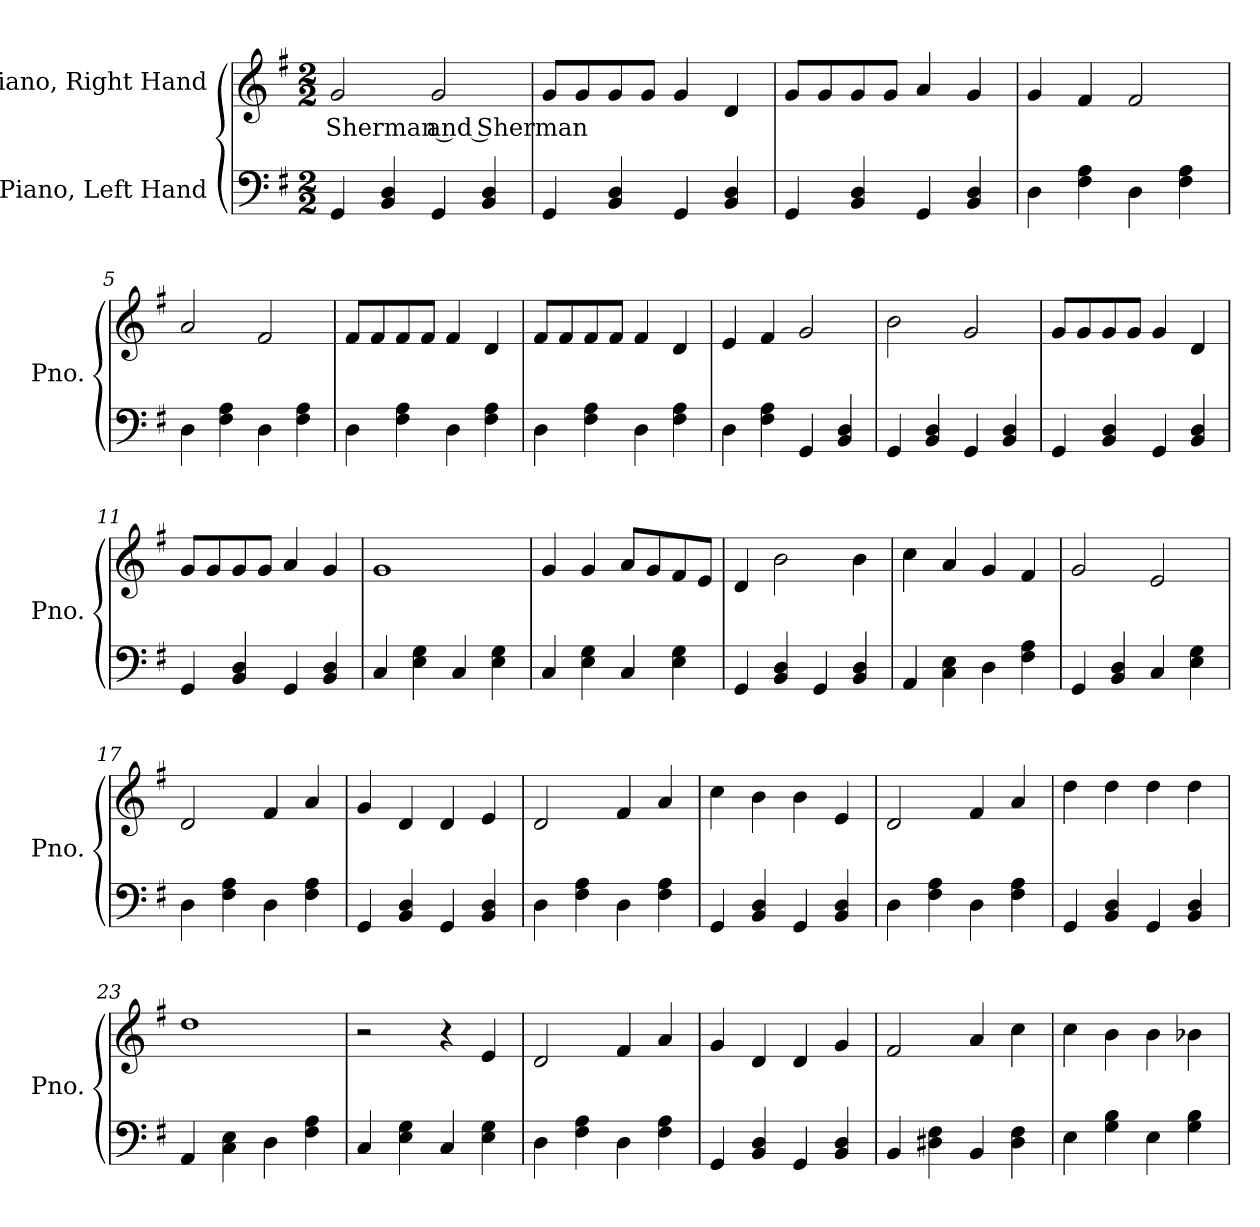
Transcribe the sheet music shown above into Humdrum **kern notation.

**kern	**kern	**text
*part2	*part1	*part1
*staff2	*staff1	*staff1
*I"Piano, Left Hand	*I"Piano, Right Hand	*
*I'Pno.	*I'Pno.	*
*clefF4	*clefG2	*
*k[f#]	*k[f#]	*
*M2/2	*M2/2	*
*MM170	*MM170	*
=1	=1	=1
!	!	!LO:LY:b
4GG/	2g/	Sherman and Sherman
4BB/ 4D/	.	.
4GG/	2g/	.
4BB/ 4D/	.	.
=2	=2	=2
4GG/	8g/L	.
.	8g/	.
4BB/ 4D/	8g/	.
.	8g/J	.
4GG/	4g/	.
4BB/ 4D/	4d/	.
=3	=3	=3
4GG/	8g/L	.
.	8g/	.
4BB/ 4D/	8g/	.
.	8g/J	.
4GG/	4a/	.
4BB/ 4D/	4g/	.
=4	=4	=4
4D\	4g/	.
4F#\ 4A\	4f#/	.
4D\	2f#/	.
4F#\ 4A\	.	.
!!LO:LB:g=z
=5	=5	=5
4D\	2a/	.
4F#\ 4A\	.	.
4D\	2f#/	.
4F#\ 4A\	.	.
=6	=6	=6
4D\	8f#/L	.
.	8f#/	.
4F#\ 4A\	8f#/	.
.	8f#/J	.
4D\	4f#/	.
4F#\ 4A\	4d/	.
=7	=7	=7
4D\	8f#/L	.
.	8f#/	.
4F#\ 4A\	8f#/	.
.	8f#/J	.
4D\	4f#/	.
4F#\ 4A\	4d/	.
=8	=8	=8
4D\	4e/	.
4F#\ 4A\	4f#/	.
4GG/	2g/	.
4BB/ 4D/	.	.
=9	=9	=9
4GG/	2b\	.
4BB/ 4D/	.	.
4GG/	2g/	.
4BB/ 4D/	.	.
=10	=10	=10
4GG/	8g/L	.
.	8g/	.
4BB/ 4D/	8g/	.
.	8g/J	.
4GG/	4g/	.
4BB/ 4D/	4d/	.
=11	=11	=11
4GG/	8g/L	.
.	8g/	.
4BB/ 4D/	8g/	.
.	8g/J	.
4GG/	4a/	.
4BB/ 4D/	4g/	.
!!LO:LB:g=z
=12	=12	=12
4C/	1g	.
4E\ 4G\	.	.
4C/	.	.
4E\ 4G\	.	.
=13	=13	=13
4C/	4g/	.
4E\ 4G\	4g/	.
4C/	8a/L	.
.	8g/	.
4E\ 4G\	8f#/	.
.	8e/J	.
=14	=14	=14
4GG/	4d/	.
4BB/ 4D/	2b\	.
4GG/	.	.
4BB/ 4D/	4b\	.
=15	=15	=15
4AA/	4cc\	.
4C\ 4E\	4a/	.
4D\	4g/	.
4F#\ 4A\	4f#/	.
=16	=16	=16
4GG/	2g/	.
4BB/ 4D/	.	.
4C/	2e/	.
4E\ 4G\	.	.
=17	=17	=17
4D\	2d/	.
4F#\ 4A\	.	.
4D\	4f#/	.
4F#\ 4A\	4a/	.
=18	=18	=18
4GG/	4g/	.
4BB/ 4D/	4d/	.
4GG/	4d/	.
4BB/ 4D/	4e/	.
=19	=19	=19
4D\	2d/	.
4F#\ 4A\	.	.
4D\	4f#/	.
4F#\ 4A\	4a/	.
!!LO:LB:g=z
=20	=20	=20
4GG/	4cc\	.
4BB/ 4D/	4b\	.
4GG/	4b\	.
4BB/ 4D/	4e/	.
=21	=21	=21
4D\	2d/	.
4F#\ 4A\	.	.
4D\	4f#/	.
4F#\ 4A\	4a/	.
=22	=22	=22
4GG/	4dd\	.
4BB/ 4D/	4dd\	.
4GG/	4dd\	.
4BB/ 4D/	4dd\	.
=23	=23	=23
4AA/	1dd	.
4C\ 4E\	.	.
4D\	.	.
4F#\ 4A\	.	.
=24	=24	=24
4C/	2r	.
4E\ 4G\	.	.
4C/	4r	.
4E\ 4G\	4e/	.
=25	=25	=25
4D\	2d/	.
4F#\ 4A\	.	.
4D\	4f#/	.
4F#\ 4A\	4a/	.
=26	=26	=26
4GG/	4g/	.
4BB/ 4D/	4d/	.
4GG/	4d/	.
4BB/ 4D/	4g/	.
=27	=27	=27
4BB/	2f#/	.
4D#X\ 4F#\	.	.
4BB/	4a/	.
4D#\ 4F#\	4cc\	.
!!LO:LB:g=z
=28	=28	=28
4E\	4cc\	.
4G\ 4B\	4b\	.
4E\	4b\	.
4G\ 4B\	4b-X\	.
=	=	=
*-	*-	*-
